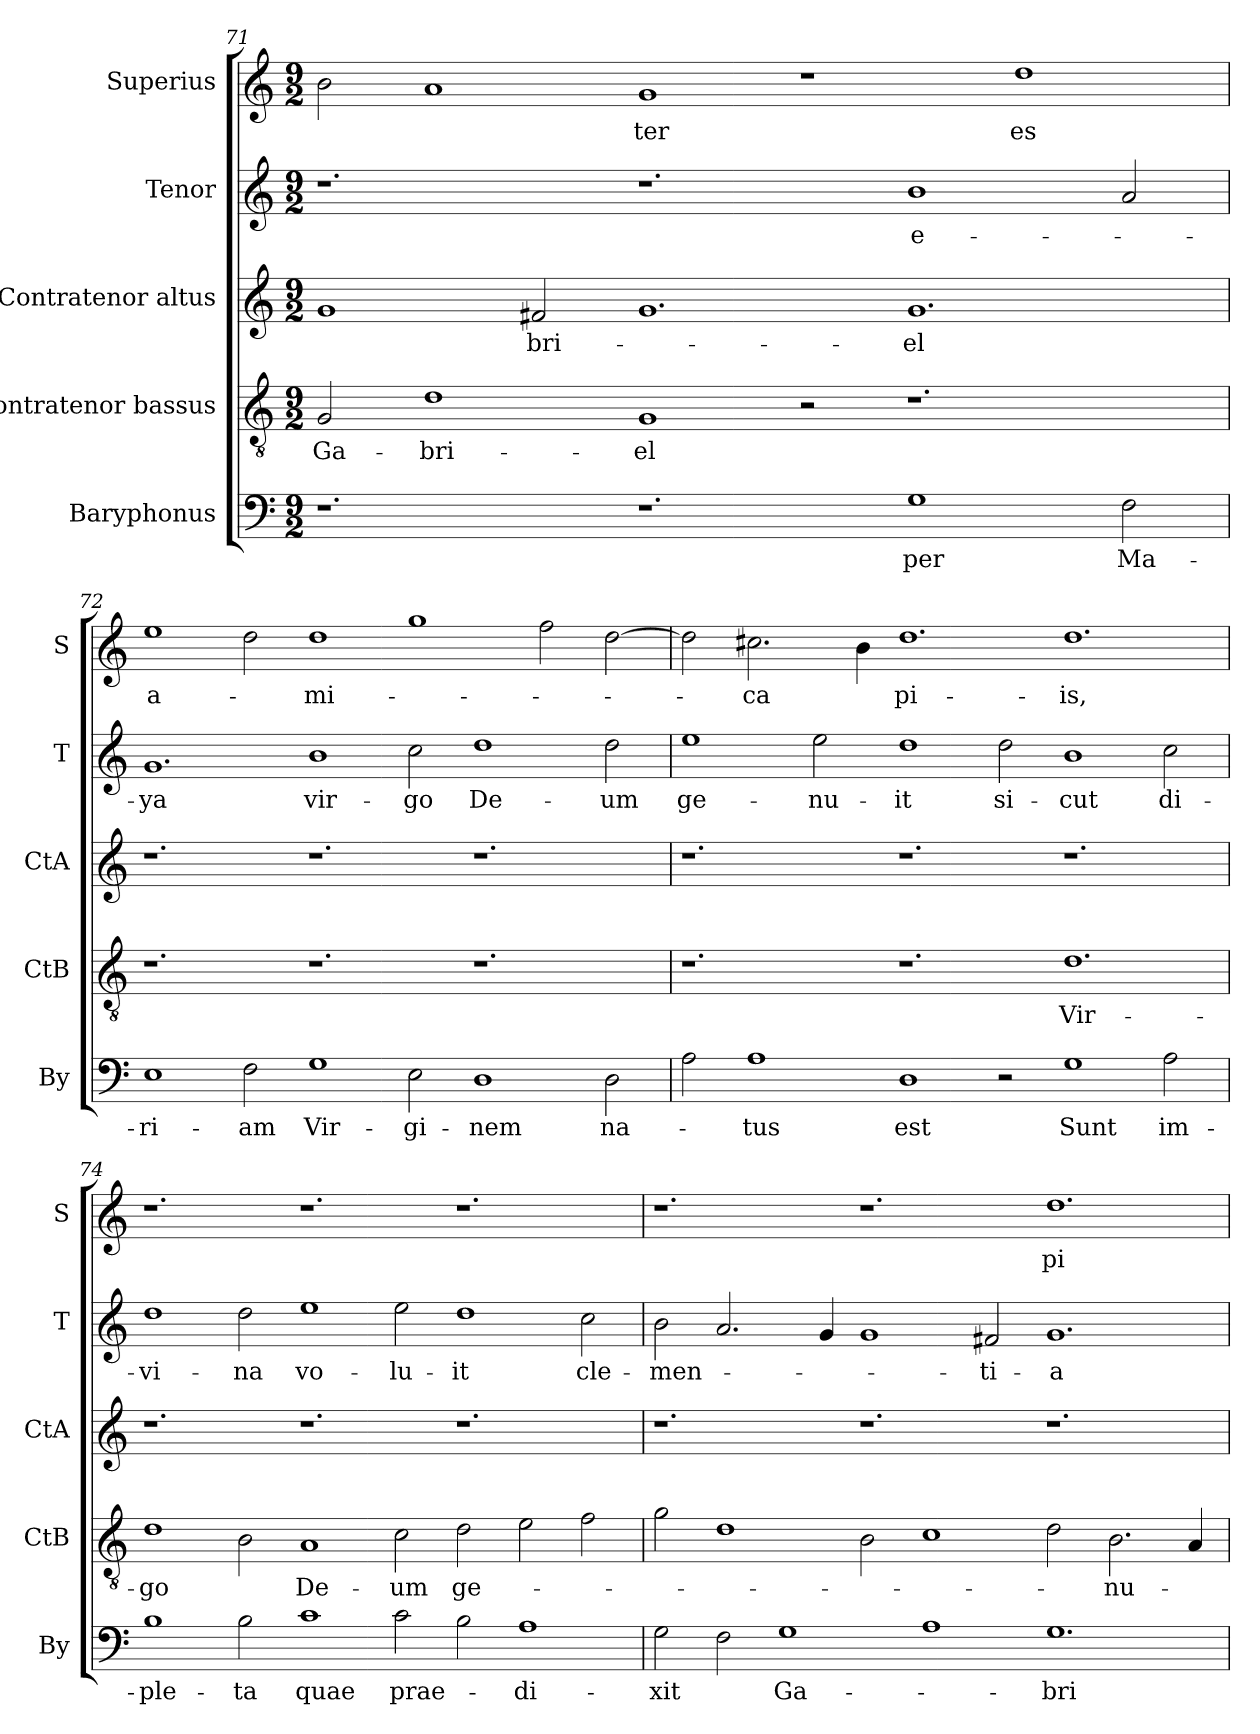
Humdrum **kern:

**kern	**text	**kern	**text	**kern	**text	**kern	**text	**kern	**text
*part5	*part5	*part4	*part4	*part3	*part3	*part2	*part2	*part1	*part1
*staff5	*staff5	*staff4	*staff4	*staff3	*staff3	*staff2	*staff2	*staff1	*staff1
*I"Baryphonus	*	*I"Contratenor bassus	*	*I"Contratenor altus	*	*I"Tenor	*	*I"Superius	*
*I'By	*	*I'CtB	*	*I'CtA	*	*I'T	*	*I'S	*
*clefF4	*	*clefGv2	*	*clefG2	*	*clefG2	*	*clefG2	*
*k[]	*	*k[]	*	*k[]	*	*k[]	*	*k[]	*
*M9/2	*	*M9/2	*	*M9/2	*	*M9/2	*	*M9/2	*
=71	=71	=71	=71	=71	=71	=71	=71	=71	=71
1.r	.	2G/	Ga-	1g	.	1.r	.	2b\	.
.	.	1d	-bri-	.	.	.	.	1a	.
.	.	.	.	2f#X/	-bri-	.	.	.	.
1.r	.	1G	-el	1.g	.	1.r	.	1g	-ter
.	.	2r	.	.	.	.	.	1r	.
1G	per	1.r	.	1.g	-el	1b	e-	.	.
.	.	.	.	.	.	.	.	1dd	es
2F\	Ma-	.	.	.	.	2a/	.	.	.
=72	=72	=72	=72	=72	=72	=72	=72	=72	=72
1E	-ri-	1.r	.	1.r	.	1.g	-ya	1ee	a-
2F\	-am	.	.	.	.	.	.	2dd\	.
1G	Vir-	1.r	.	1.r	.	1b	vir-	1dd	-mi-
2E\	-gi-	.	.	.	.	2cc\	-go	1gg	.
1D	-nem	1.r	.	1.r	.	1dd	De-	.	.
.	.	.	.	.	.	.	.	2ff\	.
2D\	na-	.	.	.	.	2dd\	-um	[2dd\	.
=73	=73	=73	=73	=73	=73	=73	=73	=73	=73
2A\	.	1.r	.	1.r	.	1ee	ge-	2dd\]	.
1A	-tus	.	.	.	.	.	.	2.cc#X\	-ca
.	.	.	.	.	.	2ee\	-nu-	.	.
.	.	.	.	.	.	.	.	4b\	.
1D	est	1.r	.	1.r	.	1dd	-it	1.dd	pi-
2r	.	.	.	.	.	2dd\	si-	.	.
1G	Sunt	1.d	Vir-	1.r	.	1b	-cut	1.dd	-is,
2A\	im-	.	.	.	.	2cc\	di-	.	.
=74	=74	=74	=74	=74	=74	=74	=74	=74	=74
1B	-ple-	1d	-go	1.r	.	1dd	-vi-	1.r	.
2B\	-ta	2B\	.	.	.	2dd\	-na	.	.
1c	quae	1A	De-	1.r	.	1ee	vo-	1.r	.
2c\	prae-	2c\	-um	.	.	2ee\	-lu-	.	.
2B\	.	2d\	ge-	1.r	.	1dd	-it	1.r	.
1A	-di-	2e\	.	.	.	.	.	.	.
.	.	2f\	.	.	.	2cc\	cle-	.	.
=75	=75	=75	=75	=75	=75	=75	=75	=75	=75
2G\	-xit	2g\	.	1.r	.	2b\	-men-	1.r	.
2F\	.	1d	.	.	.	2.a/	.	.	.
1G	Ga-	.	.	.	.	.	.	.	.
.	.	.	.	.	.	4g/	.	.	.
.	.	2B\	.	1.r	.	1g	.	1.r	.
1A	.	1c	.	.	.	.	.	.	.
.	.	.	.	.	.	2f#X/	-ti-	.	.
1.G	-bri-	2d\	.	1.r	.	1.g	-a	1.dd	pi-
.	.	2.B\	-nu-	.	.	.	.	.	.
.	.	4A/	.	.	.	.	.	.	.
=	=	=	=	=	=	=	=	=	=
*-	*-	*-	*-	*-	*-	*-	*-	*-	*-
